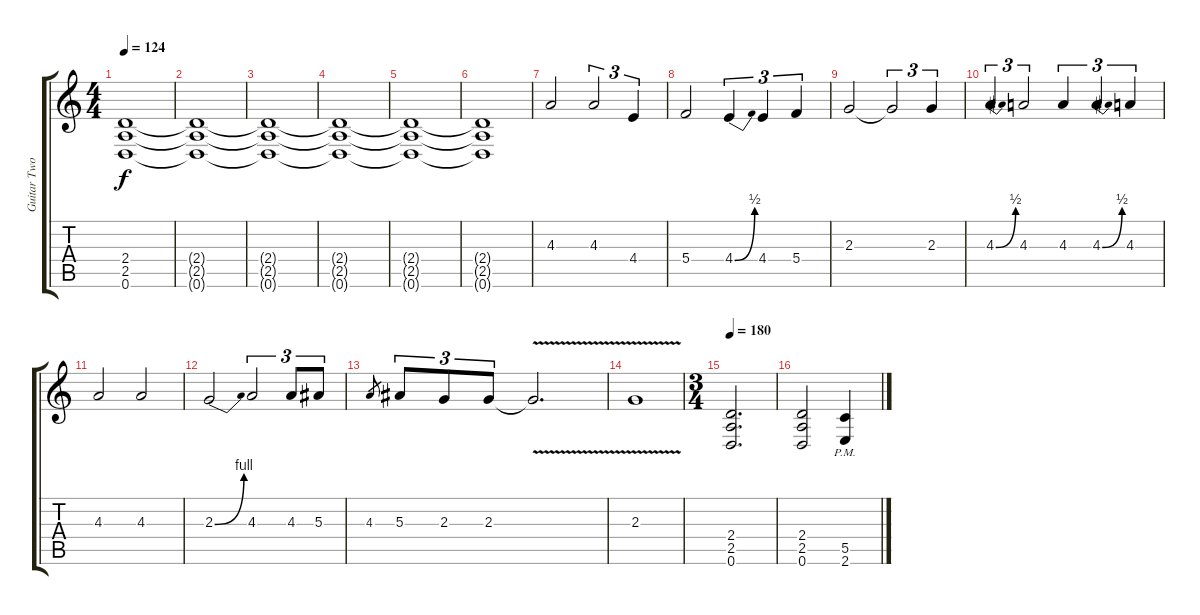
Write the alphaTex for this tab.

\track ("Guitar Two" "Guitar Two") {instrument distortionguitar}
\staff {score tabs}
\tuning (D4 A3 F3 C3 G2 D2) {hide}
\ts (4 4)
\tempo 124
\clef g2
\ks c
(2.4 2.5 0.6).1{dy f} |
(2.4{t} 2.5{t} 0.6{t}).1 |
(2.4{t} 2.5{t} 0.6{t}).1{volume 0} |
(2.4{t} 2.5{t} 0.6{t}).1 |
(2.4{t} 2.5{t} 0.6{t}).1 |
(2.4{t} 2.5{t} 0.6{t}).1 |
4.3.2{volume 12} 4.3.2{tu (3 2)} 4.4.4{tu (3 2)} |
5.4.2 4.4{be (bend 0 0 60 2)}.4{tu (3 2)} 4.4.4{tu (3 2)} 5.4.4{tu (3 2)} |
2.3.2 2.3{t}.2{tu (3 2)} 2.3.4{tu (3 2)} |
4.3{be (bend 0 0 60 2)}.4{tu (3 2)} 4.3.2{tu (3 2)} 4.3.4{tu (3 2)} 4.3{be (bend 0 0 60 2)}.4{tu (3 2)} 4.3.4{tu (3 2)} |
4.3.2 4.3.2 |
2.3{be (bend 0 0 60 4)}.2 4.3.2{tu (3 2)} 4.3.8{tu (3 2)} 5.3.8{tu (3 2)} |
4.3.8{gr} 5.3.8{tu (3 2)} 2.3.8{tu (3 2)} 2.3.8{tu (3 2)} 2.3{v t}.2{d} |
2.3{v}.1 |
\ts (3 4)
\tempo 180
(2.4 2.5 0.6).2{d} |
(2.4 2.5 0.6).2 (5.5{pm} 2.6{pm}).4
